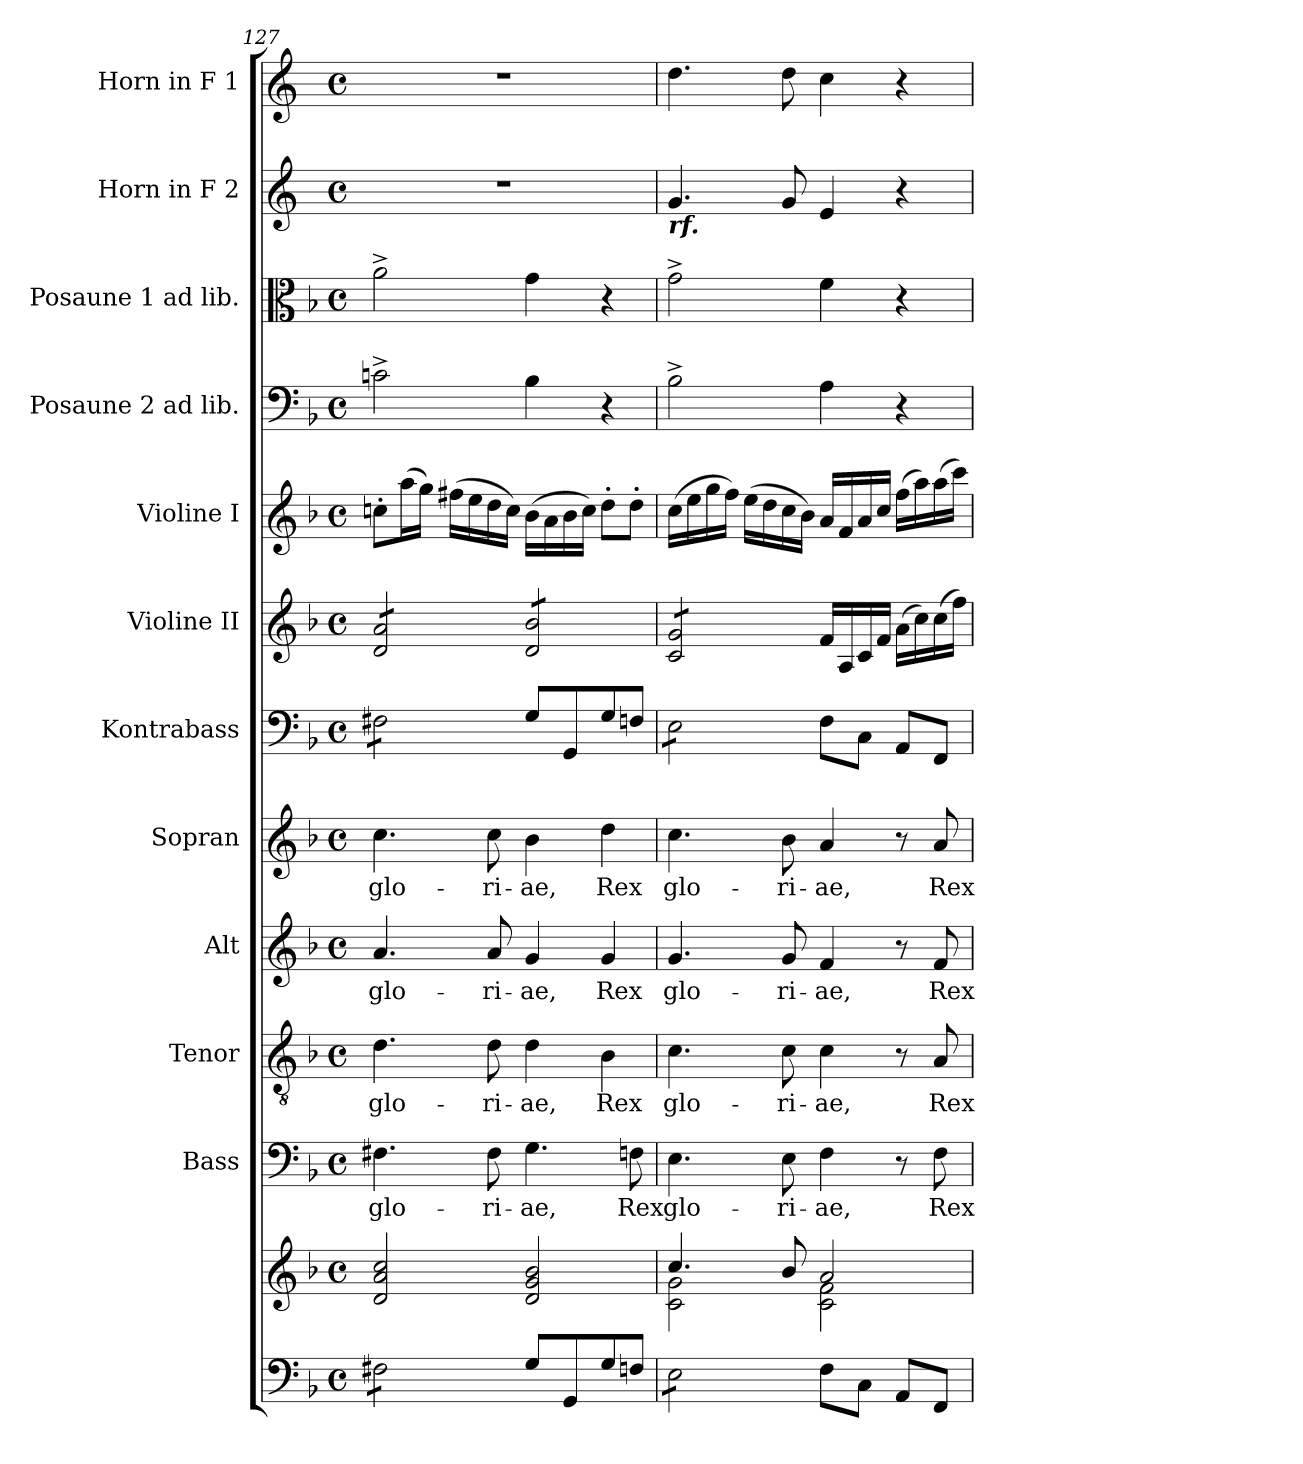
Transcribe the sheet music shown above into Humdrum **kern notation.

**kern	**kern	**kern	**text	**kern	**text	**kern	**text	**kern	**text	**kern	**kern	**kern	**kern	**kern	**kern	**kern	**dynam
*part12	*part12	*part11	*part11	*part10	*part10	*part9	*part9	*part8	*part8	*part7	*part6	*part5	*part4	*part3	*part2	*part1	*part1
*staff13	*staff12	*staff11	*staff11	*staff10	*staff10	*staff9	*staff9	*staff8	*staff8	*staff7	*staff6	*staff5	*staff4	*staff3	*staff2	*staff1	*staff1
*	*	*I"Bass	*	*I"Tenor	*	*I"Alt	*	*I"Sopran	*	*I"Kontrabass	*I"Violine II	*I"Violine I	*I"Posaune 2 ad lib.	*I"Posaune 1 ad lib.	*I"Horn in F 2	*I"Horn in F 1	*
*	*	*I'B.	*	*I'T.	*	*I'A.	*	*I'S.	*	*I'Kb.	*I'Vl. II	*I'Vl. I	*I'Pos. 2	*I'Pos. 1	*I'Hrn. F 2	*I'Hrn. F 1	*
!!LO:PB:g=z
*clefF4	*clefG2	*clefF4	*	*clefGv2	*	*clefG2	*	*clefG2	*	*clefF4	*clefG2	*clefG2	*clefF4	*clefC3	*clefG2	*clefG2	*
*	*	*	*	*	*	*	*	*	*	*ITrd7c12	*	*	*	*	*ITrd4c7	*ITrd4c7	*
*k[b-]	*k[b-]	*k[b-]	*	*k[b-]	*	*k[b-]	*	*k[b-]	*	*k[b-]	*k[b-]	*k[b-]	*k[b-]	*k[b-]	*k[b-]	*k[b-]	*
*F:	*F:	*F:	*	*F:	*	*F:	*	*F:	*	*F:	*F:	*F:	*F:	*F:	*F:	*F:	*
*M4/4	*M4/4	*M4/4	*	*M4/4	*	*M4/4	*	*M4/4	*	*M4/4	*M4/4	*M4/4	*M4/4	*M4/4	*M4/4	*M4/4	*
*met(c)	*met(c)	*met(c)	*	*met(c)	*	*met(c)	*	*met(c)	*	*met(c)	*met(c)	*met(c)	*met(c)	*met(c)	*met(c)	*met(c)	*
=127	=127	=127	=127	=127	=127	=127	=127	=127	=127	=127	=127	=127	=127	=127	=127	=127	=127
!	!	!	!LO:LY:b	!	!LO:LY:b	!	!LO:LY:b	!	!LO:LY:b	!	!	!	!	!	!	!	!
*tremolo	*	*	*	*	*	*	*	*	*	*	*	*	*	*	*	*	*
*	*	*	*	*	*	*	*	*	*	*tremolo	*	*	*	*	*	*	*
*	*	*	*	*	*	*	*	*	*	*	*tremolo	*	*	*	*	*	*
8F#X\L	2d/ 2a/ 2cc/	4.F#X\	glo-	4.d\	glo-	4.a/	glo-	4.cc\	glo-	8FF#X\L	8d/ 8a/L	8ccn'>\L	2cn^>\	2a^>\	1r	1r	.
8F#X\	.	.	.	.	.	.	.	.	.	8FF#X\	8d/ 8a/	(>16aa\L	.	.	.	.	.
.	.	.	.	.	.	.	.	.	.	.	.	16gg\JJ)	.	.	.	.	.
8F#X\	.	.	.	.	.	.	.	.	.	8FF#X\	8d/ 8a/	(>16ff#X\LL	.	.	.	.	.
.	.	.	.	.	.	.	.	.	.	.	.	16ee\	.	.	.	.	.
!	!	!	!LO:LY:b	!	!LO:LY:b	!	!LO:LY:b	!	!LO:LY:b	!	!	!	!	!	!	!	!
8F#X\J	.	8F#\	-ri-	8d\	-ri-	8a/	-ri-	8cc\	-ri-	8FF#X\J	8d/ 8a/J	16dd\	.	.	.	.	.
*	*	*	*	*	*	*	*	*	*	*Xtremolo	*	*	*	*	*	*	*
*Xtremolo	*	*	*	*	*	*	*	*	*	*	*	*	*	*	*	*	*
.	.	.	.	.	.	.	.	.	.	.	.	16cc\JJ)	.	.	.	.	.
!	!	!	!LO:LY:b	!	!LO:LY:b	!	!LO:LY:b	!	!LO:LY:b	!	!	!	!	!	!	!	!
8G/L	2d/ 2g/ 2b-/	4.G\	-ae,	4d\	-ae,	4g/	-ae,	4b-\	-ae,	8GG/L	8d/ 8b-/L	(>16b-\LL	4B-\	4g\	.	.	.
.	.	.	.	.	.	.	.	.	.	.	.	16a\	.	.	.	.	.
8GG/	.	.	.	.	.	.	.	.	.	8GGG/	8d/ 8b-/	16b-\	.	.	.	.	.
.	.	.	.	.	.	.	.	.	.	.	.	16cc\JJ)	.	.	.	.	.
!	!	!	!	!	!LO:LY:b	!	!LO:LY:b	!	!LO:LY:b	!	!	!	!	!	!	!	!
8G/	.	.	.	4B-\	Rex	4g/	Rex	4dd\	Rex	8GG/	8d/ 8b-/	8dd'>\L	4r	4r	.	.	.
!	!	!	!LO:LY:b	!	!	!	!	!	!	!	!	!	!	!	!	!	!
8Fn/J	.	8Fn\	Rex	.	.	.	.	.	.	8FFn/J	8d/ 8b-/J	8dd'>\J	.	.	.	.	.
=128	=128	=128	=128	=128	=128	=128	=128	=128	=128	=128	=128	=128	=128	=128	=128	=128	=128
*	*^	*	*	*	*	*	*	*	*	*	*	*	*	*	*	*	*
!	!	!	!	!	!	!	!	!	!	!	!	!	!	!	!	!LO:TX:b:Bi:t=rf.	!	!
!	!	!	!	!LO:LY:b	!	!LO:LY:b	!	!LO:LY:b	!	!LO:LY:b	!	!	!	!	!	!	!	!LO:DY:b
*tremolo	*	*	*	*	*	*	*	*	*	*	*	*	*	*	*	*	*	*
*	*	*	*	*	*	*	*	*	*	*	*tremolo	*	*	*	*	*	*	*
8E\L	4.cc/	2c\ 2g\	4.E\	glo-	4.c\	glo-	4.g/	glo-	4.cc\	glo-	8EE\L	8c/ 8g/L	(>16cc\LL	2B-^>\	2g^>\	4.c/	4.g\	pf
.	.	.	.	.	.	.	.	.	.	.	.	.	16ee\	.	.	.	.	.
8E\	.	.	.	.	.	.	.	.	.	.	8EE\	8c/ 8g/	16gg\	.	.	.	.	.
.	.	.	.	.	.	.	.	.	.	.	.	.	16ff\JJ)	.	.	.	.	.
8E\	.	.	.	.	.	.	.	.	.	.	8EE\	8c/ 8g/	(>16ee\LL	.	.	.	.	.
.	.	.	.	.	.	.	.	.	.	.	.	.	16dd\	.	.	.	.	.
!	!	!	!	!LO:LY:b	!	!LO:LY:b	!	!LO:LY:b	!	!LO:LY:b	!	!	!	!	!	!	!	!
8E\J	8b-/	.	8E\	-ri-	8c\	-ri-	8g/	-ri-	8b-\	-ri-	8EE\J	8c/ 8g/J	16cc\	.	.	8c/	8g\	.
*	*	*	*	*	*	*	*	*	*	*	*	*Xtremolo	*	*	*	*	*	*
*	*	*	*	*	*	*	*	*	*	*	*Xtremolo	*	*	*	*	*	*	*
*Xtremolo	*	*	*	*	*	*	*	*	*	*	*	*	*	*	*	*	*	*
.	.	.	.	.	.	.	.	.	.	.	.	.	16b-\JJ)	.	.	.	.	.
!	!	!	!	!LO:LY:b	!	!LO:LY:b	!	!LO:LY:b	!	!LO:LY:b	!	!	!	!	!	!	!	!
8F\L	2a/	2c\ 2f\	4F\	-ae,	4c\	-ae,	4f/	-ae,	4a/	-ae,	8FF\L	16f/LL	16a/LL	4A\	4f\	4A/	4f\	.
.	.	.	.	.	.	.	.	.	.	.	.	16A/	16f/	.	.	.	.	.
8C\J	.	.	.	.	.	.	.	.	.	.	8CC\J	16c/	16a/	.	.	.	.	.
.	.	.	.	.	.	.	.	.	.	.	.	16f/JJ	16cc/JJ	.	.	.	.	.
8AA/L	.	.	8r	.	8r	.	8r	.	8r	.	8AAA/L	(>16a\LL	(>16ff\LL	4r	4r	4r	4r	.
.	.	.	.	.	.	.	.	.	.	.	.	16cc\)	16aa\)	.	.	.	.	.
!	!	!	!	!LO:LY:b	!	!LO:LY:b	!	!LO:LY:b	!	!LO:LY:b	!	!	!	!	!	!	!	!
8FF/J	.	.	8F\	Rex	8A/	Rex	8f/	Rex	8a/	Rex	8FFF/J	(>16cc\	(>16aa\	.	.	.	.	.
.	.	.	.	.	.	.	.	.	.	.	.	16ff\JJ)	16ccc\JJ)	.	.	.	.	.
*	*v	*v	*	*	*	*	*	*	*	*	*	*	*	*	*	*	*	*
=	=	=	=	=	=	=	=	=	=	=	=	=	=	=	=	=	=
*-	*-	*-	*-	*-	*-	*-	*-	*-	*-	*-	*-	*-	*-	*-	*-	*-	*-
